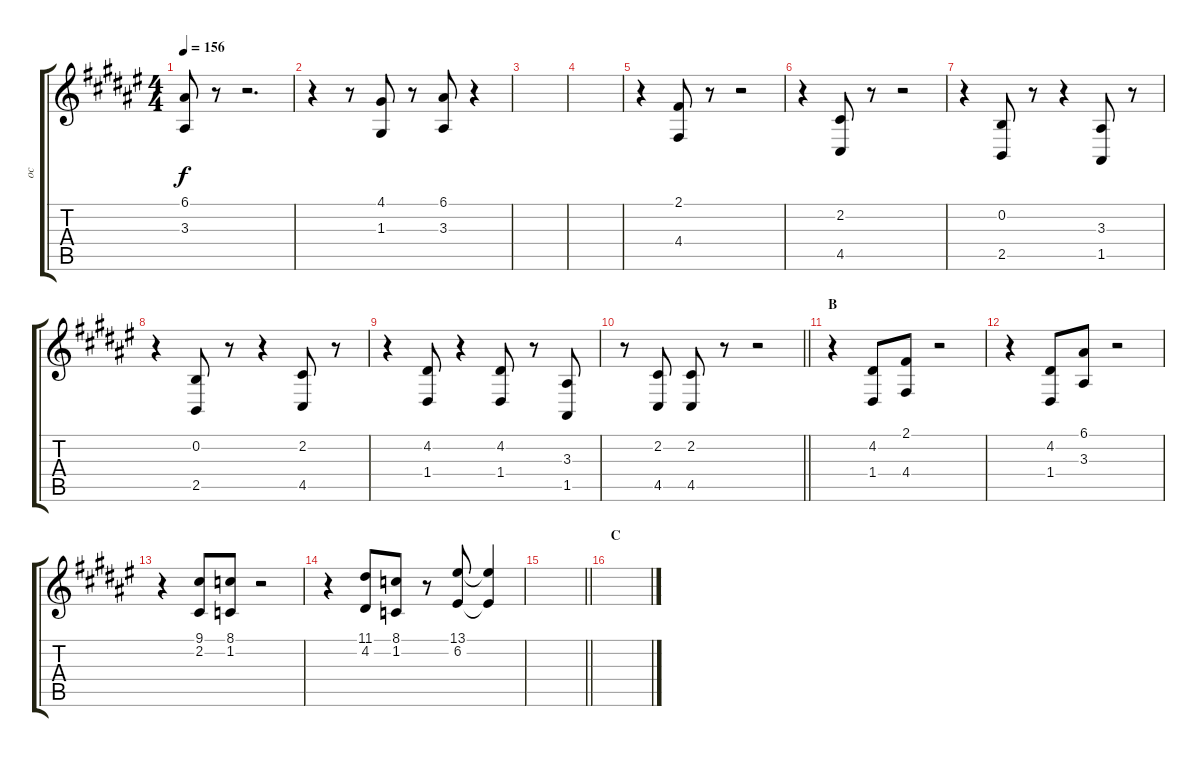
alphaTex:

\track ("oc" "oc") {instrument orchestrahit}
\staff {score tabs}
\tuning (E4 B3 G3 D3 A2 E2) {hide}
\ts (4 4)
\tempo 156
\clef g2
\ks f#
(6.1 3.3).8{dy f} r.8 r.2{d} |
r.4 r.8 (4.1 1.3).8 r.8 (6.1 3.3).8 r.4 |
|
|
r.4 (2.1 4.4).8 r.8 r.2 |
r.4 (2.2 4.5).8 r.8 r.2 |
r.4 (0.2 2.5).8 r.8 r.4 (3.3 1.5).8 r.8 |
r.4 (0.2 2.5).8 r.8 r.4 (2.2 4.5).8 r.8 |
r.4 (4.2 1.4).8 r.4 (4.2 1.4).8 r.8 (3.3 1.5).8 |
\barLineRight lightlight
r.8 (2.2 4.5).8 (2.2 4.5).8 r.8 r.2 |
\section ("" "B")
r.4 (4.2 1.4).8 (2.1 4.4).8 r.2 |
r.4 (4.2 1.4).8 (6.1 3.3).8 r.2 |
r.4 (9.1 2.2).8 (8.1 1.2).8 r.2 |
r.4 (11.1 4.2).8 (8.1 1.2).8 r.8 (13.1 6.2).8 (13.1{t} 6.2{t}).4 |
\barLineRight lightlight
|
\section ("" "C")
